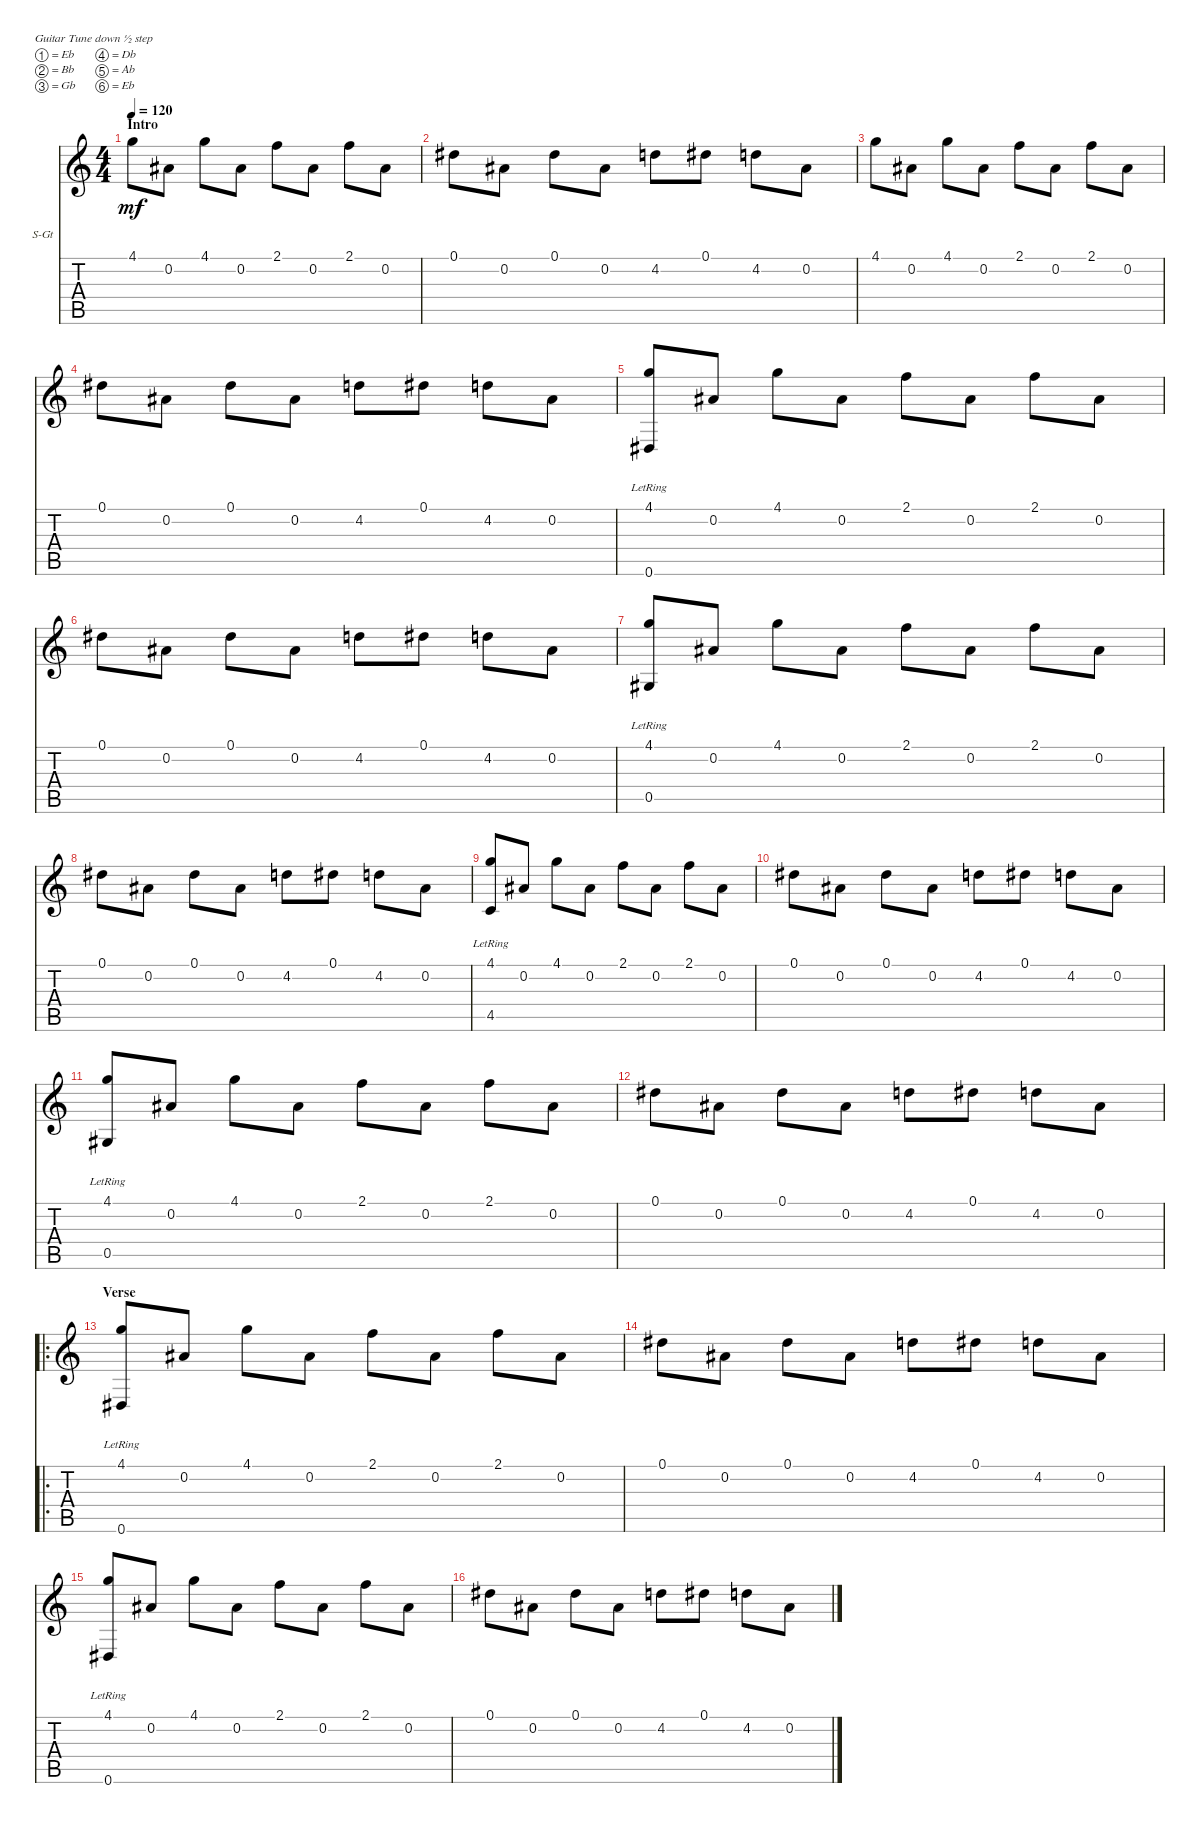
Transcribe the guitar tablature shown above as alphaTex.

\defaultSystemsLayout 4
\bracketExtendMode nobrackets
\firstSystemTrackNameOrientation horizontal
\otherSystemsTrackNameOrientation horizontal
\track ("Steel Guitar" "S-Gt") {instrument acousticguitarsteel}
\staff {score tabs}
\tuning (Eb4 Bb3 Gb3 Db3 Ab2 Eb2)
\ts (4 4)
\section ("" "Intro")
\tempo 120
\clef g2
\ks c
4.1.8{lyrics (0 "") lyrics (1 "") lyrics (2 "") lyrics (3 "") lyrics (4 "") dy mf instrument acousticguitarsteel} 0.2.8{lyrics (0 "") lyrics (1 "") lyrics (2 "") lyrics (3 "") lyrics (4 "")} 4.1.8{lyrics (0 "") lyrics (1 "") lyrics (2 "") lyrics (3 "") lyrics (4 "")} 0.2.8{lyrics (0 "") lyrics (1 "") lyrics (2 "") lyrics (3 "") lyrics (4 "")} 2.1.8{lyrics (0 "") lyrics (1 "") lyrics (2 "") lyrics (3 "") lyrics (4 "")} 0.2.8{lyrics (0 "") lyrics (1 "") lyrics (2 "") lyrics (3 "") lyrics (4 "")} 2.1.8{lyrics (0 "") lyrics (1 "") lyrics (2 "") lyrics (3 "") lyrics (4 "")} 0.2.8{lyrics (0 "") lyrics (1 "") lyrics (2 "") lyrics (3 "") lyrics (4 "")} |
0.1.8{lyrics (0 "") lyrics (1 "") lyrics (2 "") lyrics (3 "") lyrics (4 "")} 0.2.8{lyrics (0 "") lyrics (1 "") lyrics (2 "") lyrics (3 "") lyrics (4 "")} 0.1.8{lyrics (0 "") lyrics (1 "") lyrics (2 "") lyrics (3 "") lyrics (4 "")} 0.2.8{lyrics (0 "") lyrics (1 "") lyrics (2 "") lyrics (3 "") lyrics (4 "")} 4.2.8{lyrics (0 "") lyrics (1 "") lyrics (2 "") lyrics (3 "") lyrics (4 "")} 0.1.8{lyrics (0 "") lyrics (1 "") lyrics (2 "") lyrics (3 "") lyrics (4 "")} 4.2.8{lyrics (0 "") lyrics (1 "") lyrics (2 "") lyrics (3 "") lyrics (4 "")} 0.2.8{lyrics (0 "") lyrics (1 "") lyrics (2 "") lyrics (3 "") lyrics (4 "")} |
4.1.8{lyrics (0 "") lyrics (1 "") lyrics (2 "") lyrics (3 "") lyrics (4 "")} 0.2.8{lyrics (0 "") lyrics (1 "") lyrics (2 "") lyrics (3 "") lyrics (4 "")} 4.1.8{lyrics (0 "") lyrics (1 "") lyrics (2 "") lyrics (3 "") lyrics (4 "")} 0.2.8{lyrics (0 "") lyrics (1 "") lyrics (2 "") lyrics (3 "") lyrics (4 "")} 2.1.8{lyrics (0 "") lyrics (1 "") lyrics (2 "") lyrics (3 "") lyrics (4 "")} 0.2.8{lyrics (0 "") lyrics (1 "") lyrics (2 "") lyrics (3 "") lyrics (4 "")} 2.1.8{lyrics (0 "") lyrics (1 "") lyrics (2 "") lyrics (3 "") lyrics (4 "")} 0.2.8{lyrics (0 "") lyrics (1 "") lyrics (2 "") lyrics (3 "") lyrics (4 "")} |
0.1.8{lyrics (0 "") lyrics (1 "") lyrics (2 "") lyrics (3 "") lyrics (4 "")} 0.2.8{lyrics (0 "") lyrics (1 "") lyrics (2 "") lyrics (3 "") lyrics (4 "")} 0.1.8{lyrics (0 "") lyrics (1 "") lyrics (2 "") lyrics (3 "") lyrics (4 "")} 0.2.8{lyrics (0 "") lyrics (1 "") lyrics (2 "") lyrics (3 "") lyrics (4 "")} 4.2.8{lyrics (0 "") lyrics (1 "") lyrics (2 "") lyrics (3 "") lyrics (4 "")} 0.1.8{lyrics (0 "") lyrics (1 "") lyrics (2 "") lyrics (3 "") lyrics (4 "")} 4.2.8{lyrics (0 "") lyrics (1 "") lyrics (2 "") lyrics (3 "") lyrics (4 "")} 0.2.8{lyrics (0 "") lyrics (1 "") lyrics (2 "") lyrics (3 "") lyrics (4 "")} |
(4.1 0.6{lr}).8{lyrics (0 "") lyrics (1 "") lyrics (2 "") lyrics (3 "") lyrics (4 "")} 0.2.8{lyrics (0 "") lyrics (1 "") lyrics (2 "") lyrics (3 "") lyrics (4 "")} 4.1.8{lyrics (0 "") lyrics (1 "") lyrics (2 "") lyrics (3 "") lyrics (4 "")} 0.2.8{lyrics (0 "") lyrics (1 "") lyrics (2 "") lyrics (3 "") lyrics (4 "")} 2.1.8{lyrics (0 "") lyrics (1 "") lyrics (2 "") lyrics (3 "") lyrics (4 "")} 0.2.8{lyrics (0 "") lyrics (1 "") lyrics (2 "") lyrics (3 "") lyrics (4 "")} 2.1.8{lyrics (0 "") lyrics (1 "") lyrics (2 "") lyrics (3 "") lyrics (4 "")} 0.2.8{lyrics (0 "") lyrics (1 "") lyrics (2 "") lyrics (3 "") lyrics (4 "")} |
0.1.8{lyrics (0 "") lyrics (1 "") lyrics (2 "") lyrics (3 "") lyrics (4 "")} 0.2.8{lyrics (0 "") lyrics (1 "") lyrics (2 "") lyrics (3 "") lyrics (4 "")} 0.1.8{lyrics (0 "") lyrics (1 "") lyrics (2 "") lyrics (3 "") lyrics (4 "")} 0.2.8{lyrics (0 "") lyrics (1 "") lyrics (2 "") lyrics (3 "") lyrics (4 "")} 4.2.8{lyrics (0 "") lyrics (1 "") lyrics (2 "") lyrics (3 "") lyrics (4 "")} 0.1.8{lyrics (0 "") lyrics (1 "") lyrics (2 "") lyrics (3 "") lyrics (4 "")} 4.2.8{lyrics (0 "") lyrics (1 "") lyrics (2 "") lyrics (3 "") lyrics (4 "")} 0.2.8{lyrics (0 "") lyrics (1 "") lyrics (2 "") lyrics (3 "") lyrics (4 "")} |
(4.1 0.5{lr}).8{lyrics (0 "") lyrics (1 "") lyrics (2 "") lyrics (3 "") lyrics (4 "")} 0.2.8{lyrics (0 "") lyrics (1 "") lyrics (2 "") lyrics (3 "") lyrics (4 "")} 4.1.8{lyrics (0 "") lyrics (1 "") lyrics (2 "") lyrics (3 "") lyrics (4 "")} 0.2.8{lyrics (0 "") lyrics (1 "") lyrics (2 "") lyrics (3 "") lyrics (4 "")} 2.1.8{lyrics (0 "") lyrics (1 "") lyrics (2 "") lyrics (3 "") lyrics (4 "")} 0.2.8{lyrics (0 "") lyrics (1 "") lyrics (2 "") lyrics (3 "") lyrics (4 "")} 2.1.8{lyrics (0 "") lyrics (1 "") lyrics (2 "") lyrics (3 "") lyrics (4 "")} 0.2.8{lyrics (0 "") lyrics (1 "") lyrics (2 "") lyrics (3 "") lyrics (4 "")} |
0.1.8{lyrics (0 "") lyrics (1 "") lyrics (2 "") lyrics (3 "") lyrics (4 "")} 0.2.8{lyrics (0 "") lyrics (1 "") lyrics (2 "") lyrics (3 "") lyrics (4 "")} 0.1.8{lyrics (0 "") lyrics (1 "") lyrics (2 "") lyrics (3 "") lyrics (4 "")} 0.2.8{lyrics (0 "") lyrics (1 "") lyrics (2 "") lyrics (3 "") lyrics (4 "")} 4.2.8{lyrics (0 "") lyrics (1 "") lyrics (2 "") lyrics (3 "") lyrics (4 "")} 0.1.8{lyrics (0 "") lyrics (1 "") lyrics (2 "") lyrics (3 "") lyrics (4 "")} 4.2.8{lyrics (0 "") lyrics (1 "") lyrics (2 "") lyrics (3 "") lyrics (4 "")} 0.2.8{lyrics (0 "") lyrics (1 "") lyrics (2 "") lyrics (3 "") lyrics (4 "")} |
(4.1 4.5{lr}).8{lyrics (0 "") lyrics (1 "") lyrics (2 "") lyrics (3 "") lyrics (4 "")} 0.2.8{lyrics (0 "") lyrics (1 "") lyrics (2 "") lyrics (3 "") lyrics (4 "")} 4.1.8{lyrics (0 "") lyrics (1 "") lyrics (2 "") lyrics (3 "") lyrics (4 "")} 0.2.8{lyrics (0 "") lyrics (1 "") lyrics (2 "") lyrics (3 "") lyrics (4 "")} 2.1.8{lyrics (0 "") lyrics (1 "") lyrics (2 "") lyrics (3 "") lyrics (4 "")} 0.2.8{lyrics (0 "") lyrics (1 "") lyrics (2 "") lyrics (3 "") lyrics (4 "")} 2.1.8{lyrics (0 "") lyrics (1 "") lyrics (2 "") lyrics (3 "") lyrics (4 "")} 0.2.8{lyrics (0 "") lyrics (1 "") lyrics (2 "") lyrics (3 "") lyrics (4 "")} |
0.1.8{lyrics (0 "") lyrics (1 "") lyrics (2 "") lyrics (3 "") lyrics (4 "")} 0.2.8{lyrics (0 "") lyrics (1 "") lyrics (2 "") lyrics (3 "") lyrics (4 "")} 0.1.8{lyrics (0 "") lyrics (1 "") lyrics (2 "") lyrics (3 "") lyrics (4 "")} 0.2.8{lyrics (0 "") lyrics (1 "") lyrics (2 "") lyrics (3 "") lyrics (4 "")} 4.2.8{lyrics (0 "") lyrics (1 "") lyrics (2 "") lyrics (3 "") lyrics (4 "")} 0.1.8{lyrics (0 "") lyrics (1 "") lyrics (2 "") lyrics (3 "") lyrics (4 "")} 4.2.8{lyrics (0 "") lyrics (1 "") lyrics (2 "") lyrics (3 "") lyrics (4 "")} 0.2.8{lyrics (0 "") lyrics (1 "") lyrics (2 "") lyrics (3 "") lyrics (4 "")} |
(4.1 0.5{lr}).8{lyrics (0 "") lyrics (1 "") lyrics (2 "") lyrics (3 "") lyrics (4 "")} 0.2.8{lyrics (0 "") lyrics (1 "") lyrics (2 "") lyrics (3 "") lyrics (4 "")} 4.1.8{lyrics (0 "") lyrics (1 "") lyrics (2 "") lyrics (3 "") lyrics (4 "")} 0.2.8{lyrics (0 "") lyrics (1 "") lyrics (2 "") lyrics (3 "") lyrics (4 "")} 2.1.8{lyrics (0 "") lyrics (1 "") lyrics (2 "") lyrics (3 "") lyrics (4 "")} 0.2.8{lyrics (0 "") lyrics (1 "") lyrics (2 "") lyrics (3 "") lyrics (4 "")} 2.1.8{lyrics (0 "") lyrics (1 "") lyrics (2 "") lyrics (3 "") lyrics (4 "")} 0.2.8{lyrics (0 "") lyrics (1 "") lyrics (2 "") lyrics (3 "") lyrics (4 "")} |
0.1.8{lyrics (0 "") lyrics (1 "") lyrics (2 "") lyrics (3 "") lyrics (4 "")} 0.2.8{lyrics (0 "") lyrics (1 "") lyrics (2 "") lyrics (3 "") lyrics (4 "")} 0.1.8{lyrics (0 "") lyrics (1 "") lyrics (2 "") lyrics (3 "") lyrics (4 "")} 0.2.8{lyrics (0 "") lyrics (1 "") lyrics (2 "") lyrics (3 "") lyrics (4 "")} 4.2.8{lyrics (0 "") lyrics (1 "") lyrics (2 "") lyrics (3 "") lyrics (4 "")} 0.1.8{lyrics (0 "") lyrics (1 "") lyrics (2 "") lyrics (3 "") lyrics (4 "")} 4.2.8{lyrics (0 "") lyrics (1 "") lyrics (2 "") lyrics (3 "") lyrics (4 "")} 0.2.8{lyrics (0 "") lyrics (1 "") lyrics (2 "") lyrics (3 "") lyrics (4 "")} |
\ro
\section ("" "Verse")
(4.1 0.6{lr}).8{lyrics (0 "") lyrics (1 "") lyrics (2 "") lyrics (3 "") lyrics (4 "")} 0.2.8{lyrics (0 "") lyrics (1 "") lyrics (2 "") lyrics (3 "") lyrics (4 "")} 4.1.8{lyrics (0 "") lyrics (1 "") lyrics (2 "") lyrics (3 "") lyrics (4 "")} 0.2.8{lyrics (0 "") lyrics (1 "") lyrics (2 "") lyrics (3 "") lyrics (4 "")} 2.1.8{lyrics (0 "") lyrics (1 "") lyrics (2 "") lyrics (3 "") lyrics (4 "")} 0.2.8{lyrics (0 "") lyrics (1 "") lyrics (2 "") lyrics (3 "") lyrics (4 "")} 2.1.8{lyrics (0 "") lyrics (1 "") lyrics (2 "") lyrics (3 "") lyrics (4 "")} 0.2.8{lyrics (0 "") lyrics (1 "") lyrics (2 "") lyrics (3 "") lyrics (4 "")} |
0.1.8{lyrics (0 "") lyrics (1 "") lyrics (2 "") lyrics (3 "") lyrics (4 "")} 0.2.8{lyrics (0 "") lyrics (1 "") lyrics (2 "") lyrics (3 "") lyrics (4 "")} 0.1.8{lyrics (0 "") lyrics (1 "") lyrics (2 "") lyrics (3 "") lyrics (4 "")} 0.2.8{lyrics (0 "") lyrics (1 "") lyrics (2 "") lyrics (3 "") lyrics (4 "")} 4.2.8{lyrics (0 "") lyrics (1 "") lyrics (2 "") lyrics (3 "") lyrics (4 "")} 0.1.8{lyrics (0 "") lyrics (1 "") lyrics (2 "") lyrics (3 "") lyrics (4 "")} 4.2.8{lyrics (0 "") lyrics (1 "") lyrics (2 "") lyrics (3 "") lyrics (4 "")} 0.2.8{lyrics (0 "") lyrics (1 "") lyrics (2 "") lyrics (3 "") lyrics (4 "")} |
(4.1{lr} 0.6{lr}).8{lyrics (0 "") lyrics (1 "") lyrics (2 "") lyrics (3 "") lyrics (4 "")} 0.2.8{lyrics (0 "") lyrics (1 "") lyrics (2 "") lyrics (3 "") lyrics (4 "")} 4.1.8{lyrics (0 "") lyrics (1 "") lyrics (2 "") lyrics (3 "") lyrics (4 "")} 0.2.8{lyrics (0 "") lyrics (1 "") lyrics (2 "") lyrics (3 "") lyrics (4 "")} 2.1.8{lyrics (0 "") lyrics (1 "") lyrics (2 "") lyrics (3 "") lyrics (4 "")} 0.2.8{lyrics (0 "") lyrics (1 "") lyrics (2 "") lyrics (3 "") lyrics (4 "")} 2.1.8{lyrics (0 "") lyrics (1 "") lyrics (2 "") lyrics (3 "") lyrics (4 "")} 0.2.8{lyrics (0 "") lyrics (1 "") lyrics (2 "") lyrics (3 "") lyrics (4 "")} |
0.1.8{lyrics (0 "") lyrics (1 "") lyrics (2 "") lyrics (3 "") lyrics (4 "")} 0.2.8{lyrics (0 "") lyrics (1 "") lyrics (2 "") lyrics (3 "") lyrics (4 "")} 0.1.8{lyrics (0 "") lyrics (1 "") lyrics (2 "") lyrics (3 "") lyrics (4 "")} 0.2.8{lyrics (0 "") lyrics (1 "") lyrics (2 "") lyrics (3 "") lyrics (4 "")} 4.2.8{lyrics (0 "") lyrics (1 "") lyrics (2 "") lyrics (3 "") lyrics (4 "")} 0.1.8{lyrics (0 "") lyrics (1 "") lyrics (2 "") lyrics (3 "") lyrics (4 "")} 4.2.8{lyrics (0 "") lyrics (1 "") lyrics (2 "") lyrics (3 "") lyrics (4 "")} 0.2.8{lyrics (0 "") lyrics (1 "") lyrics (2 "") lyrics (3 "") lyrics (4 "")}
